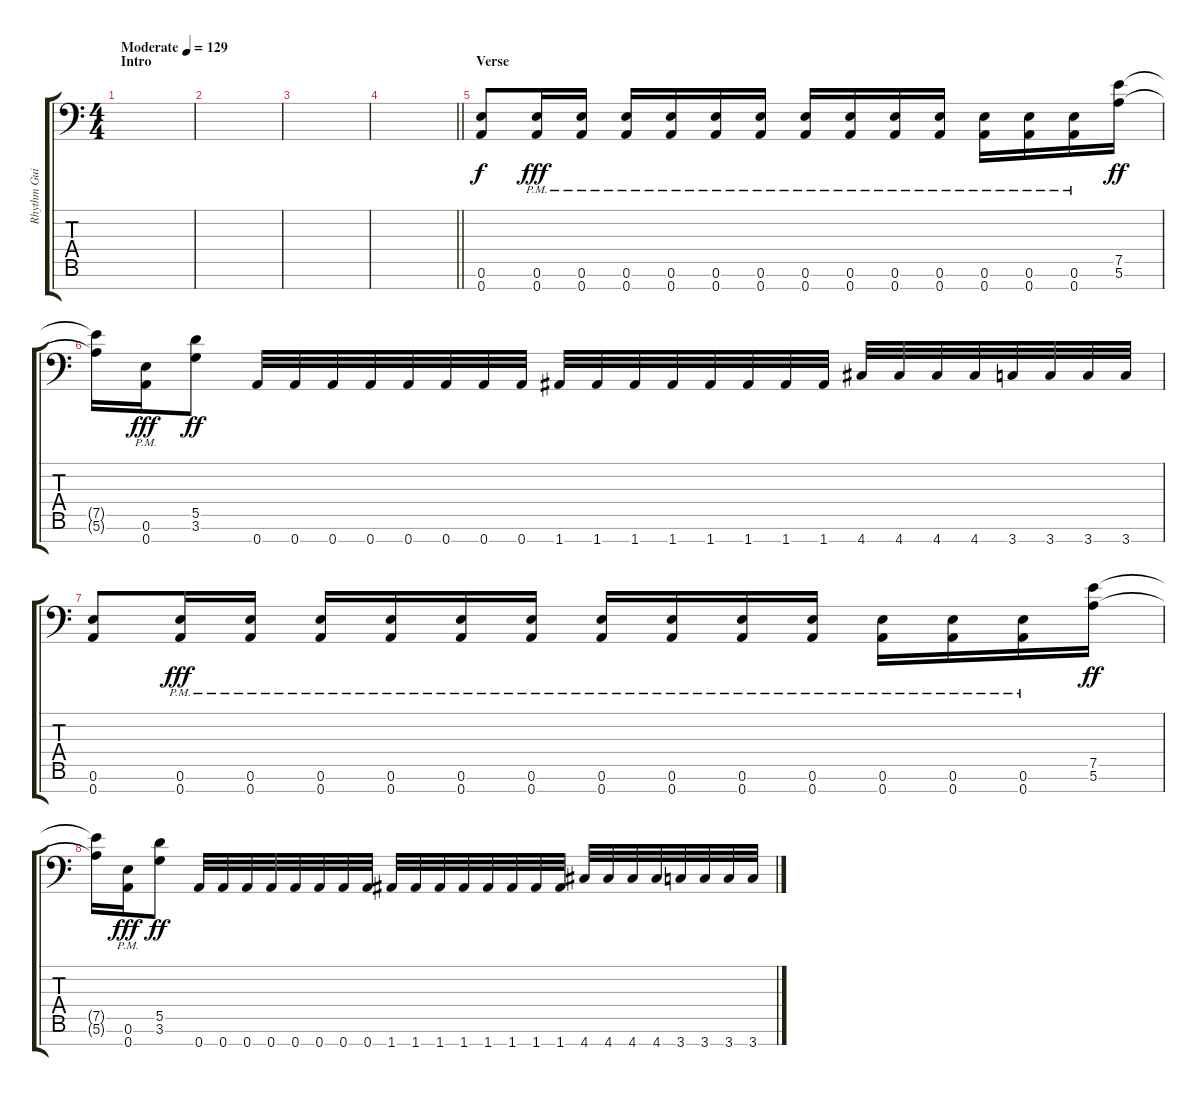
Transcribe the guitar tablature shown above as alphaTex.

\track ("Rhythm Guitar 1" "Rhythm Gui") {instrument distortionguitar}
\staff {score tabs}
\tuning (E4 B3 G3 D3 A2 E2 A1) {hide}
\ts (4 4)
\section ("" "Intro")
\tempo (129 "Moderate")
\clef f4
\ks c
|
|
|
\barLineRight lightlight
|
\section ("" "Verse")
(0.6 0.7).8 (0.6{pm} 0.7{pm}).16{dy fff} (0.6{pm} 0.7{pm}).16 (0.6{pm} 0.7{pm}).16 (0.6{pm} 0.7{pm}).16 (0.6{pm} 0.7{pm}).16 (0.6{pm} 0.7{pm}).16 (0.6{pm} 0.7{pm}).16 (0.6{pm} 0.7{pm}).16 (0.6{pm} 0.7{pm}).16 (0.6{pm} 0.7{pm}).16 (0.6{pm} 0.7{pm}).16 (0.6{pm} 0.7{pm}).16 (0.6{pm} 0.7{pm}).16 (7.5 5.6).16{dy ff} |
(7.5{t} 5.6{t}).16 (0.6{pm} 0.7{pm}).16{dy fff} (5.5 3.6).8{dy ff} 0.7.32 0.7.32 0.7.32 0.7.32 0.7.32 0.7.32 0.7.32 0.7.32 1.7.32 1.7.32 1.7.32 1.7.32 1.7.32 1.7.32 1.7.32 1.7.32 4.7.32 4.7.32 4.7.32 4.7.32 3.7.32 3.7.32 3.7.32 3.7.32 |
(0.6 0.7).8 (0.6{pm} 0.7{pm}).16{dy fff} (0.6{pm} 0.7{pm}).16 (0.6{pm} 0.7{pm}).16 (0.6{pm} 0.7{pm}).16 (0.6{pm} 0.7{pm}).16 (0.6{pm} 0.7{pm}).16 (0.6{pm} 0.7{pm}).16 (0.6{pm} 0.7{pm}).16 (0.6{pm} 0.7{pm}).16 (0.6{pm} 0.7{pm}).16 (0.6{pm} 0.7{pm}).16 (0.6{pm} 0.7{pm}).16 (0.6{pm} 0.7{pm}).16 (7.5 5.6).16{dy ff} |
(7.5{t} 5.6{t}).16 (0.6{pm} 0.7{pm}).16{dy fff} (5.5 3.6).8{dy ff} 0.7.32 0.7.32 0.7.32 0.7.32 0.7.32 0.7.32 0.7.32 0.7.32 1.7.32 1.7.32 1.7.32 1.7.32 1.7.32 1.7.32 1.7.32 1.7.32 4.7.32 4.7.32 4.7.32 4.7.32 3.7.32 3.7.32 3.7.32 3.7.32
